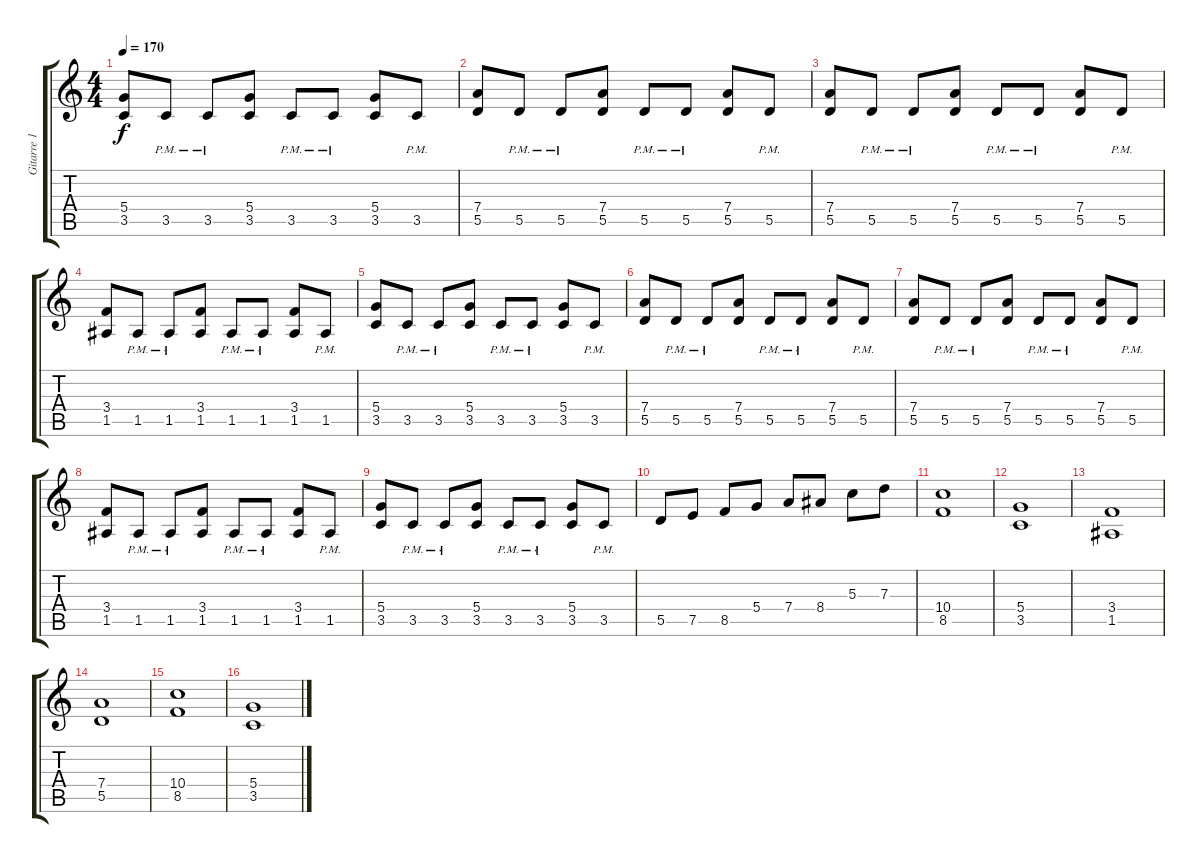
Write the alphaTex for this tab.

\track ("Gitarre 1" "Gitarre 1") {instrument overdrivenguitar}
\staff {score tabs}
\tuning (E4 B3 G3 D3 A2 E2) {hide}
\ts (4 4)
\tempo 170
\clef g2
\ks c
(5.4 3.5).8{dy f} 3.5{pm}.8 3.5{pm}.8 (5.4 3.5).8 3.5{pm}.8 3.5{pm}.8 (5.4 3.5).8 3.5{pm}.8 |
(7.4 5.5).8 5.5{pm}.8 5.5{pm}.8 (7.4 5.5).8 5.5{pm}.8 5.5{pm}.8 (7.4 5.5).8 5.5{pm}.8 |
(7.4 5.5).8 5.5{pm}.8 5.5{pm}.8 (7.4 5.5).8 5.5{pm}.8 5.5{pm}.8 (7.4 5.5).8 5.5{pm}.8 |
(3.4 1.5).8 1.5{pm}.8 1.5{pm}.8 (3.4 1.5).8 1.5{pm}.8 1.5{pm}.8 (3.4 1.5).8 1.5{pm}.8 |
(5.4 3.5).8 3.5{pm}.8 3.5{pm}.8 (5.4 3.5).8 3.5{pm}.8 3.5{pm}.8 (5.4 3.5).8 3.5{pm}.8 |
(7.4 5.5).8 5.5{pm}.8 5.5{pm}.8 (7.4 5.5).8 5.5{pm}.8 5.5{pm}.8 (7.4 5.5).8 5.5{pm}.8 |
(7.4 5.5).8 5.5{pm}.8 5.5{pm}.8 (7.4 5.5).8 5.5{pm}.8 5.5{pm}.8 (7.4 5.5).8 5.5{pm}.8 |
(3.4 1.5).8 1.5{pm}.8 1.5{pm}.8 (3.4 1.5).8 1.5{pm}.8 1.5{pm}.8 (3.4 1.5).8 1.5{pm}.8 |
(5.4 3.5).8 3.5{pm}.8 3.5{pm}.8 (5.4 3.5).8 3.5{pm}.8 3.5{pm}.8 (5.4 3.5).8 3.5{pm}.8 |
5.5.8 7.5.8 8.5.8 5.4.8 7.4.8 8.4.8 5.3.8 7.3.8 |
(10.4 8.5).1 |
(5.4 3.5).1 |
(3.4 1.5).1 |
(7.4 5.5).1 |
(10.4 8.5).1 |
(5.4 3.5).1
